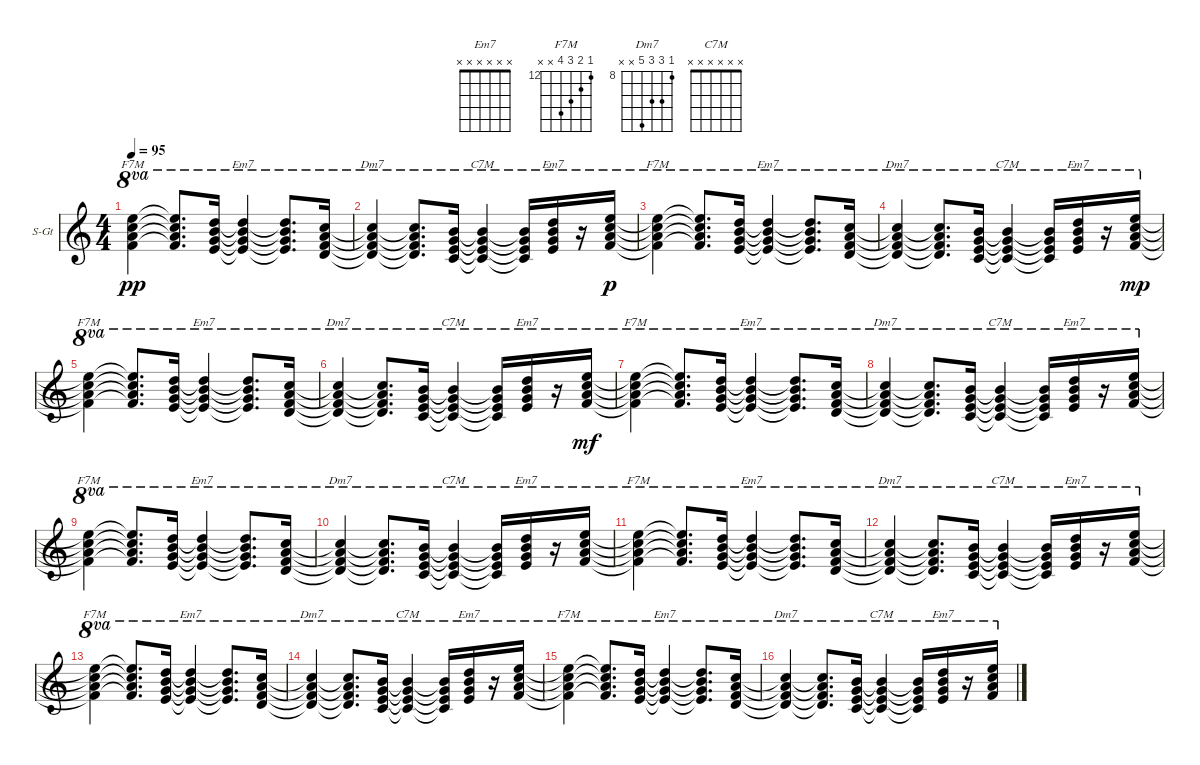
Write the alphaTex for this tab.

\bracketExtendMode groupsimilarinstruments
\firstSystemTrackNameOrientation horizontal
\otherSystemsTrackNameOrientation horizontal
\track ("Keyboard" "S-Gt") {instrument electricpiano2}
\staff {score}
\tuning (E4 B3 G3 D3 A2 E2)
\displaytranspose 12
\chord ("Em7" 10 12 12 14 x x) {firstfret 10}
\chord ("F7M" 12 13 14 15 x x) {firstfret 12}
\chord ("Em7" x x x x x x)
\chord ("Dm7" 8 10 10 12 x x) {firstfret 8}
\chord ("C7M" x x x x x x)
\ts (4 4)
\tempo 95
\clef g2
\ks c
(12.1{t} 13.2{t} 14.3{t} 15.4{t}).4{ch "F7M" ot 8va dy pp} (12.1{t} 13.2{t} 14.3{t} 15.4{t}).8{d ot 8va} (10.1 12.2 12.3 14.4).16{ot 8va} (10.1{t} 12.2{t} 12.3{t} 14.4{t}).4{ch "Em7" ot 8va} (10.1{t} 12.2{t} 12.3{t} 14.4{t}).8{d ot 8va} (8.1 10.2 10.3 12.4).16{ot 8va} |
(8.1{t} 10.2{t} 10.3{t} 12.4{t}).4{ch "Dm7" ot 8va} (8.1{t} 10.2{t} 10.3{t} 12.4{t}).8{d ot 8va} (7.1 8.2 9.3 10.4).16{ot 8va} (7.1{t} 8.2{t} 9.3{t} 10.4{t}).4{ch "C7M" ot 8va} (7.1{t} 8.2{t} 9.3{t} 10.4{t}).16{ot 8va} (10.1 12.2 12.3 14.4).16{ch "Em7" ot 8va} r.16{ot 8va} (12.1 13.2 14.3 15.4).16{ot 8va dy p} |
(12.1{t} 13.2{t} 14.3{t} 15.4{t}).4{ch "F7M" ot 8va} (12.1{t} 13.2{t} 14.3{t} 15.4{t}).8{d ot 8va} (10.1 12.2 12.3 14.4).16{ot 8va} (10.1{t} 12.2{t} 12.3{t} 14.4{t}).4{ch "Em7" ot 8va} (10.1{t} 12.2{t} 12.3{t} 14.4{t}).8{d ot 8va} (8.1 10.2 10.3 12.4).16{ot 8va} |
(8.1{t} 10.2{t} 10.3{t} 12.4{t}).4{ch "Dm7" ot 8va} (8.1{t} 10.2{t} 10.3{t} 12.4{t}).8{d ot 8va} (7.1 8.2 9.3 10.4).16{ot 8va} (7.1{t} 8.2{t} 9.3{t} 10.4{t}).4{ch "C7M" ot 8va} (7.1{t} 8.2{t} 9.3{t} 10.4{t}).16{ot 8va} (10.1 12.2 12.3 14.4).16{ch "Em7" ot 8va} r.16{ot 8va} (12.1 13.2 14.3 15.4).16{ot 8va dy mp} |
(12.1{t} 13.2{t} 14.3{t} 15.4{t}).4{ch "F7M" ot 8va} (12.1{t} 13.2{t} 14.3{t} 15.4{t}).8{d ot 8va} (10.1 12.2 12.3 14.4).16{ot 8va} (10.1{t} 12.2{t} 12.3{t} 14.4{t}).4{ch "Em7" ot 8va} (10.1{t} 12.2{t} 12.3{t} 14.4{t}).8{d ot 8va} (8.1 10.2 10.3 12.4).16{ot 8va} |
(8.1{t} 10.2{t} 10.3{t} 12.4{t}).4{ch "Dm7" ot 8va} (8.1{t} 10.2{t} 10.3{t} 12.4{t}).8{d ot 8va} (7.1 8.2 9.3 10.4).16{ot 8va} (7.1{t} 8.2{t} 9.3{t} 10.4{t}).4{ch "C7M" ot 8va} (7.1{t} 8.2{t} 9.3{t} 10.4{t}).16{ot 8va} (10.1 12.2 12.3 14.4).16{ch "Em7" ot 8va} r.16{ot 8va} (12.1 13.2 14.3 15.4).16{ot 8va dy mf} |
(12.1{t} 13.2{t} 14.3{t} 15.4{t}).4{ch "F7M" ot 8va} (12.1{t} 13.2{t} 14.3{t} 15.4{t}).8{d ot 8va} (10.1 12.2 12.3 14.4).16{ot 8va} (10.1{t} 12.2{t} 12.3{t} 14.4{t}).4{ch "Em7" ot 8va} (10.1{t} 12.2{t} 12.3{t} 14.4{t}).8{d ot 8va} (8.1 10.2 10.3 12.4).16{ot 8va} |
(8.1{t} 10.2{t} 10.3{t} 12.4{t}).4{ch "Dm7" ot 8va} (8.1{t} 10.2{t} 10.3{t} 12.4{t}).8{d ot 8va} (7.1 8.2 9.3 10.4).16{ot 8va} (7.1{t} 8.2{t} 9.3{t} 10.4{t}).4{ch "C7M" ot 8va} (7.1{t} 8.2{t} 9.3{t} 10.4{t}).16{ot 8va} (10.1 12.2 12.3 14.4).16{ch "Em7" ot 8va} r.16{ot 8va} (12.1 13.2 14.3 15.4).16{ot 8va} |
(12.1{t} 13.2{t} 14.3{t} 15.4{t}).4{ch "F7M" ot 8va} (12.1{t} 13.2{t} 14.3{t} 15.4{t}).8{d ot 8va} (10.1 12.2 12.3 14.4).16{ot 8va} (10.1{t} 12.2{t} 12.3{t} 14.4{t}).4{ch "Em7" ot 8va} (10.1{t} 12.2{t} 12.3{t} 14.4{t}).8{d ot 8va} (8.1 10.2 10.3 12.4).16{ot 8va} |
(8.1{t} 10.2{t} 10.3{t} 12.4{t}).4{ch "Dm7" ot 8va} (8.1{t} 10.2{t} 10.3{t} 12.4{t}).8{d ot 8va} (7.1 8.2 9.3 10.4).16{ot 8va} (7.1{t} 8.2{t} 9.3{t} 10.4{t}).4{ch "C7M" ot 8va} (7.1{t} 8.2{t} 9.3{t} 10.4{t}).16{ot 8va} (10.1 12.2 12.3 14.4).16{ch "Em7" ot 8va} r.16{ot 8va} (12.1 13.2 14.3 15.4).16{ot 8va} |
(12.1{t} 13.2{t} 14.3{t} 15.4{t}).4{ch "F7M" ot 8va} (12.1{t} 13.2{t} 14.3{t} 15.4{t}).8{d ot 8va} (10.1 12.2 12.3 14.4).16{ot 8va} (10.1{t} 12.2{t} 12.3{t} 14.4{t}).4{ch "Em7" ot 8va} (10.1{t} 12.2{t} 12.3{t} 14.4{t}).8{d ot 8va} (8.1 10.2 10.3 12.4).16{ot 8va} |
(8.1{t} 10.2{t} 10.3{t} 12.4{t}).4{ch "Dm7" ot 8va} (8.1{t} 10.2{t} 10.3{t} 12.4{t}).8{d ot 8va} (7.1 8.2 9.3 10.4).16{ot 8va} (7.1{t} 8.2{t} 9.3{t} 10.4{t}).4{ch "C7M" ot 8va} (7.1{t} 8.2{t} 9.3{t} 10.4{t}).16{ot 8va} (10.1 12.2 12.3 14.4).16{ch "Em7" ot 8va} r.16{ot 8va} (12.1 13.2 14.3 15.4).16{ot 8va} |
(12.1{t} 13.2{t} 14.3{t} 15.4{t}).4{ch "F7M" ot 8va} (12.1{t} 13.2{t} 14.3{t} 15.4{t}).8{d ot 8va} (10.1 12.2 12.3 14.4).16{ot 8va} (10.1{t} 12.2{t} 12.3{t} 14.4{t}).4{ch "Em7" ot 8va} (10.1{t} 12.2{t} 12.3{t} 14.4{t}).8{d ot 8va} (8.1 10.2 10.3 12.4).16{ot 8va} |
(8.1{t} 10.2{t} 10.3{t} 12.4{t}).4{ch "Dm7" ot 8va} (8.1{t} 10.2{t} 10.3{t} 12.4{t}).8{d ot 8va} (7.1 8.2 9.3 10.4).16{ot 8va} (7.1{t} 8.2{t} 9.3{t} 10.4{t}).4{ch "C7M" ot 8va} (7.1{t} 8.2{t} 9.3{t} 10.4{t}).16{ot 8va} (10.1 12.2 12.3 14.4).16{ch "Em7" ot 8va} r.16{ot 8va} (12.1 13.2 14.3 15.4).16{ot 8va} |
(12.1{t} 13.2{t} 14.3{t} 15.4{t}).4{ch "F7M" ot 8va} (12.1{t} 13.2{t} 14.3{t} 15.4{t}).8{d ot 8va} (10.1 12.2 12.3 14.4).16{ot 8va} (10.1{t} 12.2{t} 12.3{t} 14.4{t}).4{ch "Em7" ot 8va} (10.1{t} 12.2{t} 12.3{t} 14.4{t}).8{d ot 8va} (8.1 10.2 10.3 12.4).16{ot 8va} |
(8.1{t} 10.2{t} 10.3{t} 12.4{t}).4{ch "Dm7" ot 8va} (8.1{t} 10.2{t} 10.3{t} 12.4{t}).8{d ot 8va} (7.1 8.2 9.3 10.4).16{ot 8va} (7.1{t} 8.2{t} 9.3{t} 10.4{t}).4{ch "C7M" ot 8va} (7.1{t} 8.2{t} 9.3{t} 10.4{t}).16{ot 8va} (10.1 12.2 12.3 14.4).16{ch "Em7" ot 8va} r.16{ot 8va} (12.1 13.2 14.3 15.4).16{ot 8va}
